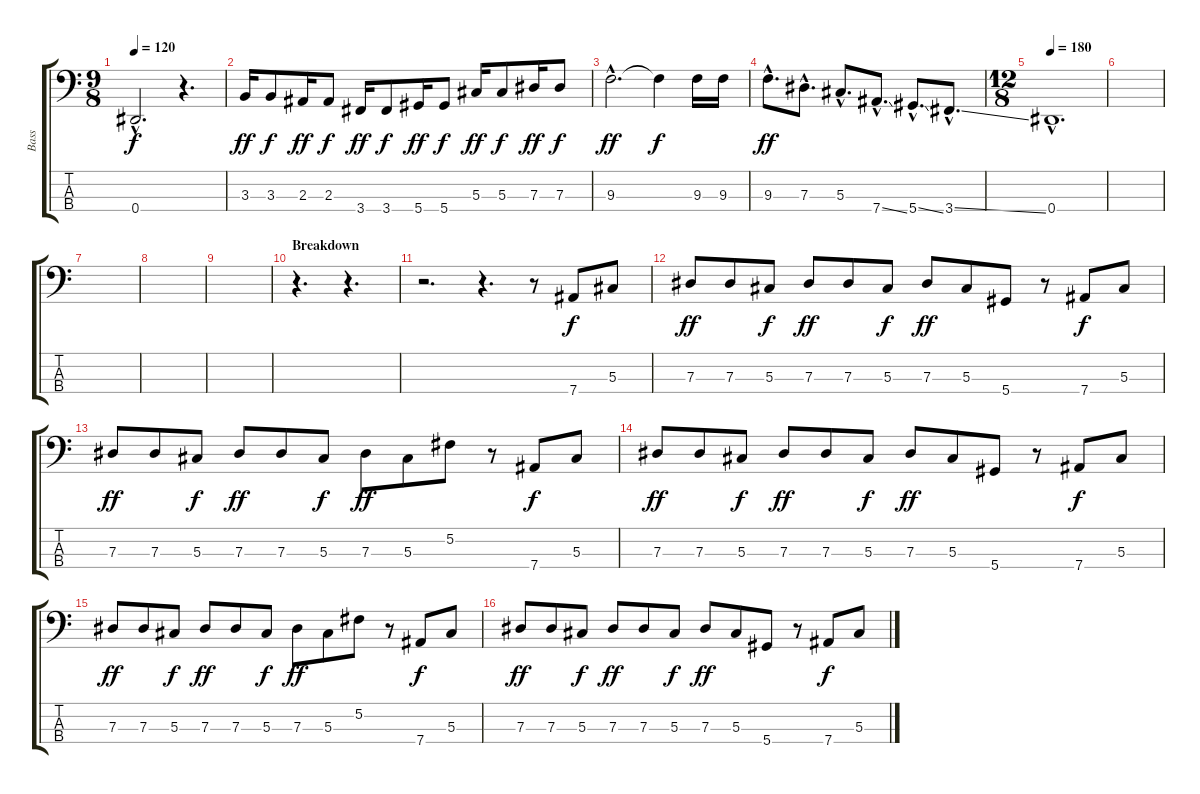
\track ("Bass" "Bass") {instrument electricbassfinger}
\staff {score tabs}
\tuning (Gb2 Db2 Ab1 Eb1) {hide}
\ts (9 8)
\tempo 120
\clef f4
\ks c
0.4{hac}.2{d dy f} r.4{d} |
3.3.16{dy ff} 3.3.8{dy f} 2.3.16{dy ff} 2.3.8{dy f} 3.4.16{dy ff} 3.4.8{dy f} 5.4.16{dy ff} 5.4.8{dy f} 5.3.16{dy ff} 5.3.8{dy f} 7.3.16{dy ff} 7.3.8{dy f} |
9.3{hac}.2{d dy ff} 9.3{t}.4{dy f} 9.3.16 9.3.16 |
9.3{hac}.8{d dy ff} 7.3{hac}.8{d} 5.3{hac}.8{d} 7.4{ss hac}.8{d} 5.4{ss hac}.8{d} 3.4{ss hac}.8{d} |
\ts (12 8)
\tempo 180
0.4{hac}.1{d} |
|
|
|
|
\section ("" "Breakdown")
r.4{d} r.4{d} |
r.2{d} r.4{d} r.8 7.4.8{dy f} 5.3.8 |
7.3.8{dy ff} 7.3.8 5.3.8{dy f} 7.3.8{dy ff} 7.3.8 5.3.8{dy f} 7.3.8{dy ff} 5.3.8 5.4.8 r.8 7.4.8{dy f} 5.3.8 |
7.3.8{dy ff} 7.3.8 5.3.8{dy f} 7.3.8{dy ff} 7.3.8 5.3.8{dy f} 7.3.8{dy ff} 5.3.8 5.2.8 r.8 7.4.8{dy f} 5.3.8 |
7.3.8{dy ff} 7.3.8 5.3.8{dy f} 7.3.8{dy ff} 7.3.8 5.3.8{dy f} 7.3.8{dy ff} 5.3.8 5.4.8 r.8 7.4.8{dy f} 5.3.8 |
7.3.8{dy ff} 7.3.8 5.3.8{dy f} 7.3.8{dy ff} 7.3.8 5.3.8{dy f} 7.3.8{dy ff} 5.3.8 5.2.8 r.8 7.4.8{dy f} 5.3.8 |
7.3.8{dy ff} 7.3.8 5.3.8{dy f} 7.3.8{dy ff} 7.3.8 5.3.8{dy f} 7.3.8{dy ff} 5.3.8 5.4.8 r.8 7.4.8{dy f} 5.3.8
